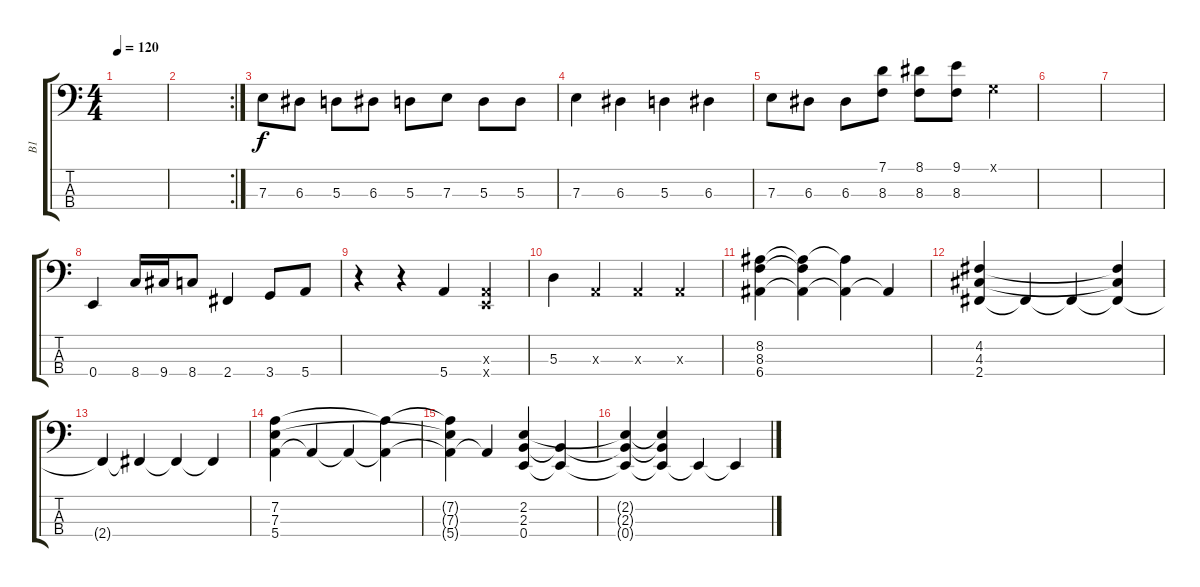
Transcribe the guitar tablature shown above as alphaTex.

\track ("B1" "B1") {instrument electricbasspick}
\staff {score tabs}
\tuning (G2 D2 A1 E1) {hide}
\ts (4 4)
\tempo 120
\tempo 135
\tempo 140
\tempo 120
\clef f4
\ks c
|
\rc 2
|
7.3.8 6.3.8 5.3.8 6.3.8 5.3.8 7.3.8 5.3.8 5.3.8 |
7.3.4 6.3.4 5.3.4 6.3.4 |
7.3.8 6.3.8 6.3.8 (7.1 8.3).8 (8.1 8.3).8 (9.1 8.3).8 0.1{x}.4 |
|
|
0.4.4 8.4.16 9.4.16 8.4.8 2.4.4 3.4.8 5.4.8 |
r.4 r.4 5.4.4 (0.3{x} 0.4{x}).4 |
5.3.4 0.3{x}.4 0.3{x}.4 0.3{x}.4 |
(8.2 8.3 6.4).4 (8.2{t} 8.3{t} 6.4{t}).4 (8.2{t} 6.4{t}).4 6.4{t}.4 |
(4.2 4.3 2.4).4 2.4{t}.4 2.4{t}.4 (4.2{t} 4.3{t} 2.4{t}).4 |
2.4{t}.4 2.4{t}.4 2.4{t}.4 2.4{t}.4 |
(7.2 7.3 5.4).4 5.4{t}.4 5.4{t}.4 (7.2{t} 5.4{t}).4 |
(7.2{t} 7.3{t} 5.4{t}).4 5.4{t}.4 (2.2 2.3 0.4).4 (2.3{t} 0.4{t}).4 |
(2.2{t} 2.3{t} 0.4{t}).4 (2.2{t} 2.3{t} 0.4{t}).4 0.4{t}.4 0.4{t}.4
